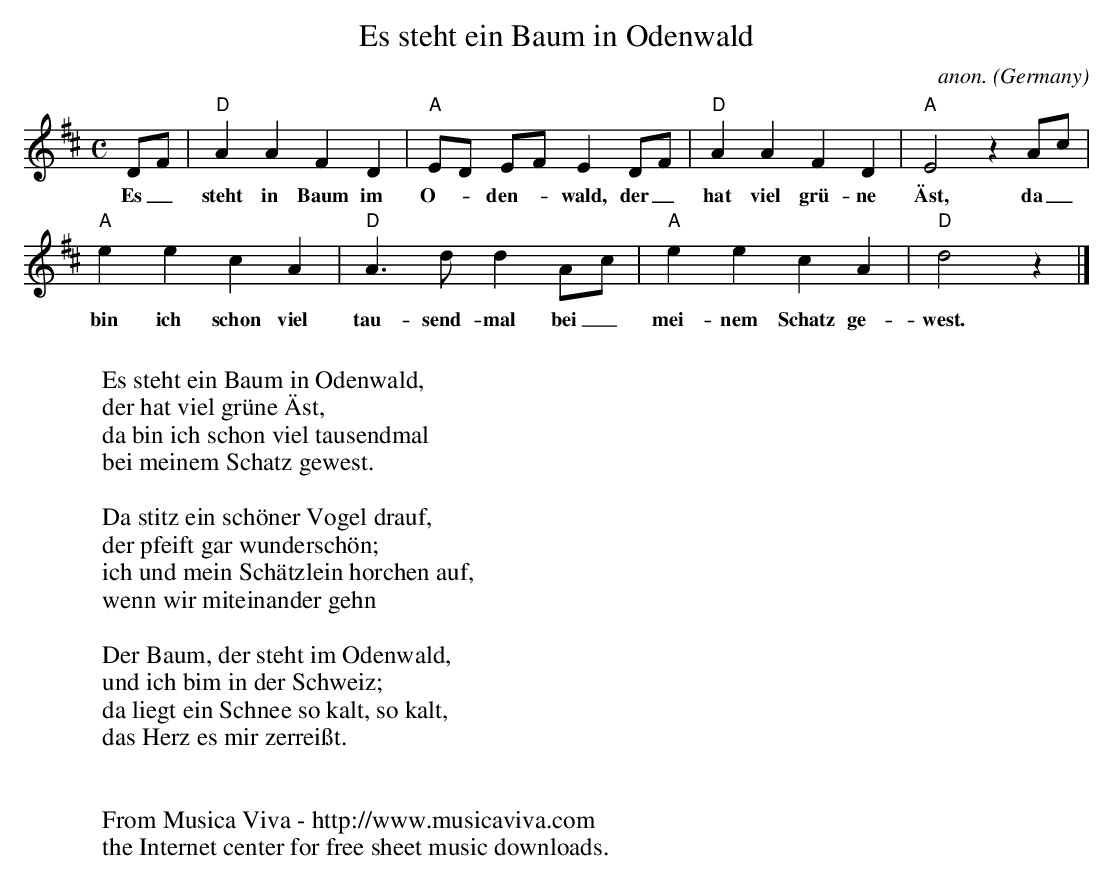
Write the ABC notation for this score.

X:1
T:Es steht ein Baum in Odenwald
C:anon.
O:Germany
M:C
L:1/8
K:D
DF|"D"A2A2F2D2|"A"ED EF E2 DF|"D"A2A2F2D2|"A"E4 z2 Ac|
w:Es_ steht in Baum im O--den--wald, der_ hat viel gr\"u-ne \"Ast, da_
"A"e2e2c2A2|"D"A3dd2Ac|"A"e2e2c2A2|"D"d4 z2|]
w:bin ich schon viel tau-send-mal bei_ mei-nem Schatz ge-west.
W:
W:Es steht ein Baum in Odenwald,
W:der hat viel gr\"une \"Ast,
W:da bin ich schon viel tausendmal
W:bei meinem Schatz gewest.
W:
W:Da stitz ein sch\"oner Vogel drauf,
W:der pfeift gar wundersch\"on;
W:ich und mein Sch\"atzlein horchen auf,
W:wenn wir miteinander gehn
W:
W:Der Baum, der steht im Odenwald,
W:und ich bim in der Schweiz;
W:da liegt ein Schnee so kalt, so kalt,
W:das Herz es mir zerrei\sst.
W:
W:
W:  From Musica Viva - http://www.musicaviva.com
W:  the Internet center for free sheet music downloads.
